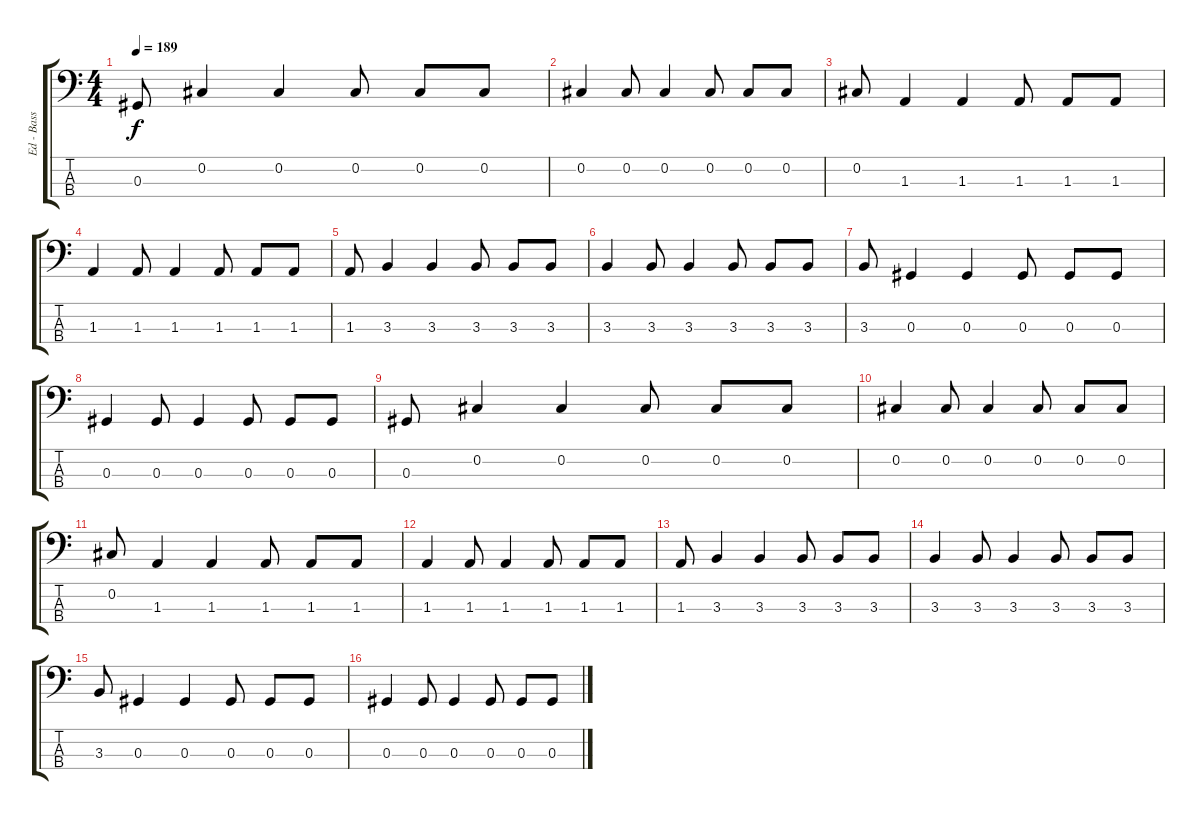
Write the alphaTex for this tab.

\track ("Ed - Bass" "Ed - Bass") {instrument electricbassfinger}
\staff {score tabs}
\tuning (Gb2 Db2 Ab1 Db1) {hide}
\ts (4 4)
\tempo 189
\clef f4
\ks c
0.3.8{dy f} 0.2.4 0.2.4 0.2.8 0.2.8 0.2.8 |
0.2.4 0.2.8 0.2.4 0.2.8 0.2.8 0.2.8 |
0.2.8 1.3.4 1.3.4 1.3.8 1.3.8 1.3.8 |
1.3.4 1.3.8 1.3.4 1.3.8 1.3.8 1.3.8 |
1.3.8 3.3.4 3.3.4 3.3.8 3.3.8 3.3.8 |
3.3.4 3.3.8 3.3.4 3.3.8 3.3.8 3.3.8 |
3.3.8 0.3.4 0.3.4 0.3.8 0.3.8 0.3.8 |
0.3.4 0.3.8 0.3.4 0.3.8 0.3.8 0.3.8 |
0.3.8 0.2.4 0.2.4 0.2.8 0.2.8 0.2.8 |
0.2.4 0.2.8 0.2.4 0.2.8 0.2.8 0.2.8 |
0.2.8 1.3.4 1.3.4 1.3.8 1.3.8 1.3.8 |
1.3.4 1.3.8 1.3.4 1.3.8 1.3.8 1.3.8 |
1.3.8 3.3.4 3.3.4 3.3.8 3.3.8 3.3.8 |
3.3.4 3.3.8 3.3.4 3.3.8 3.3.8 3.3.8 |
3.3.8 0.3.4 0.3.4 0.3.8 0.3.8 0.3.8 |
0.3.4 0.3.8 0.3.4 0.3.8 0.3.8 0.3.8
